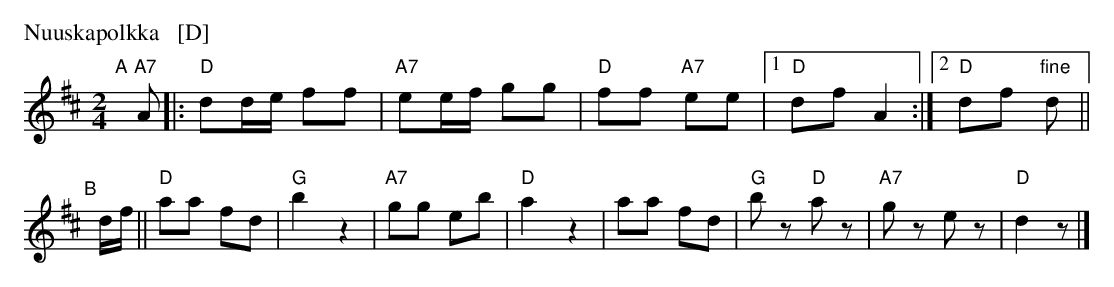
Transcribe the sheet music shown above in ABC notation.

X:1
M: 2/4
L: 1/8
P: Nuuskapolkka   [D]
K: D
"A"[|]\
"A7"A \
|: "D"dd/e/ ff | "A7"ee/f/ gg | "D"ff "A7"ee |1 "D"df A2 :|2 "D"df "fine"d ||
"^B"[|] d/f/ \
|| "D"aa fd | "G"b2 z2 | "A7"gg eb | "D"a2 z2 \
| aa fd | "G"bz "D"az | "A7"gz ez | "D"d2z |]
